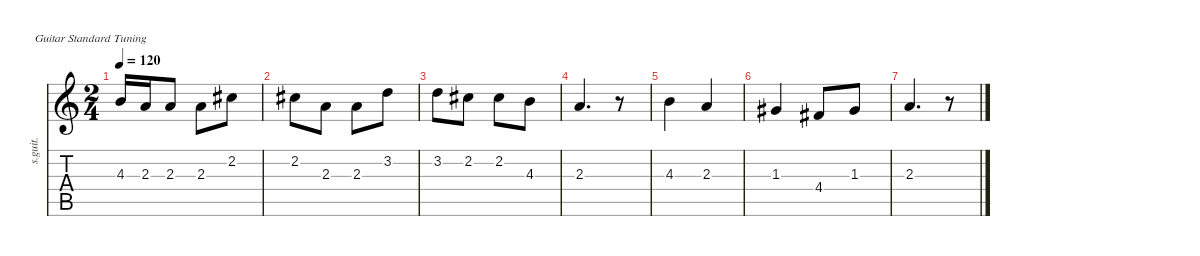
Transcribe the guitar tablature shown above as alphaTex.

\defaultSystemsLayout 4
\hideDynamics
\bracketExtendMode nobrackets
\otherSystemsTrackNameOrientation horizontal
\track ("Rythm Guitar" "s.guit.") {instrument acousticguitarsteel}
\staff {score tabs}
\tuning (E4 B3 G3 D3 A2 E2)
\ts (2 4)
\tempo 120
\clef g2
\ks c
4.3{t}.16{dy f beam Up} 2.3.16{beam Up} 2.3.8{beam Up} 2.3.8{beam Down} 2.2{acc #}.8{beam Down} |
2.2{acc #}.8{beam Down} 2.3.8{beam Down} 2.3.8{beam Down} 3.2.8{beam Down} |
3.2.8{beam Down} 2.2{acc #}.8{beam Down} 2.2{acc #}.8{beam Down} 4.3.8{beam Down} |
2.3.4{d beam Up} r.8{beam Up} |
4.3.4{beam Down} 2.3.4{beam Up} |
1.3{acc #}.4{beam Up} 4.4{acc #}.8{beam Up} 1.3{acc #}.8{beam Up} |
2.3.4{d beam Up} r.8{beam Up}
